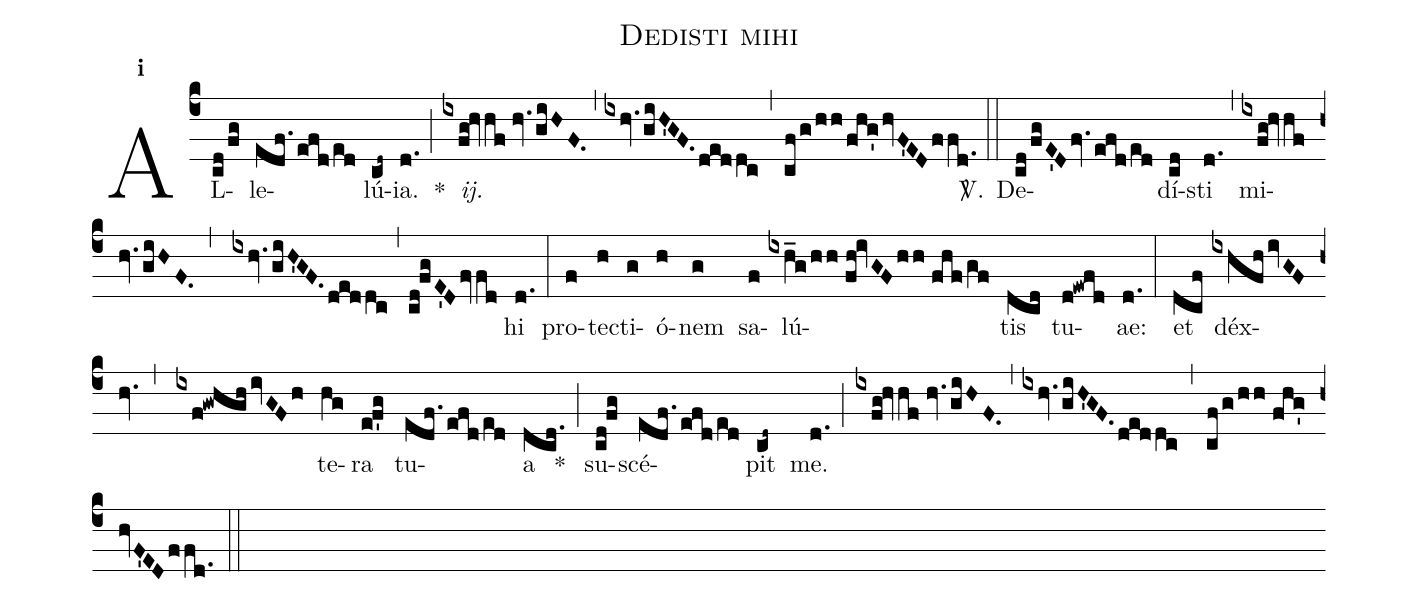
name:Dedisti mihi;
mode:1;
office-part:Alleluia;
%%
(c4) AL(cd/fg)le(edf./efd/ed)lú(cd~)ia.(d.) *(;) <i>ij.</i>(ixfg!hvhf//hv./giHF.) (,) (ixhv./giH'GF./deddc) (,) (cf/g/hh/fhg'/hvF'ED/ffd.) <sp>V/</sp>.(::) De(cd/fgE'D/fv./efd/ed)dí(cd)sti(d.) (,) mi(ixfg!hvhf//hv./giHF.,ixhv.giH'GF./deddc,cd!fgE'D/fvfd)hi(d.) (:) pro(f)tec(h)ti(g)ó(h)nem(g) sa(f)lú(ixh_g/hh//fh!ivGF/hh//fhf/gf)tis(dcd) tu(d!ewfd)ae:(d.) (:) et(dcf) déx(ixhfh/ivGFhv.,ixf!gwhgh/ivGFh)te(hg)ra(e!f'g) tu(edf./efd/ed)a(dcd.) *(;) su(cd!fg)scé(edf./efd/ed)pit(cd~) me.(d.) (;) (ixfg!hvhf//hv./giHF.) (,) (ixhv./giH'GF./deddc) (,) (cf/g/hh//fhg'/hvF'ED/ffd.) (::)
